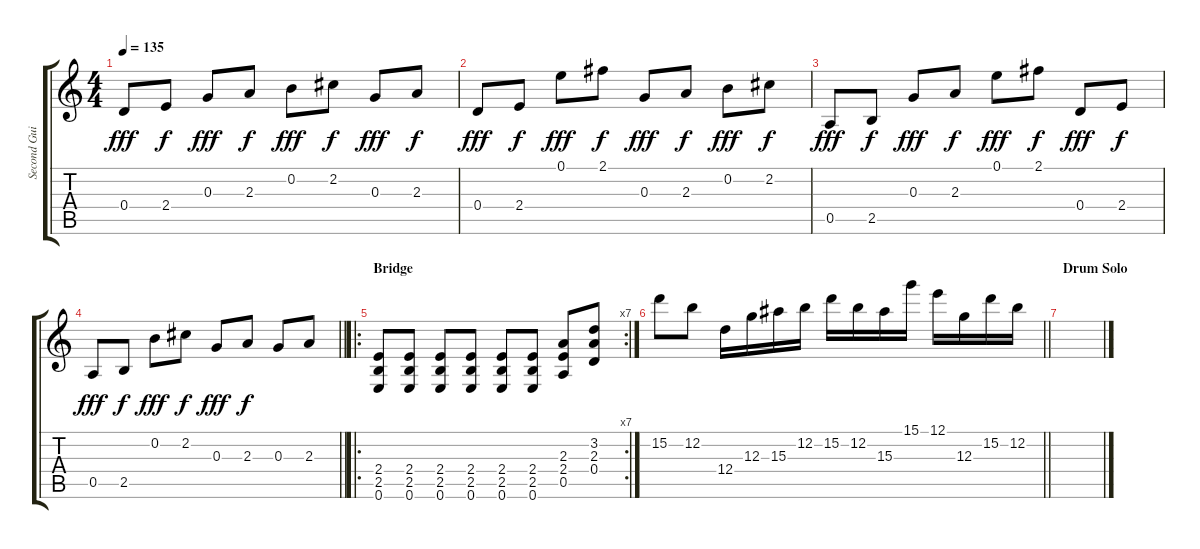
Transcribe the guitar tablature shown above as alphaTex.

\track ("Second Guitar" "Second Gui") {instrument overdrivenguitar}
\staff {score tabs}
\tuning (E4 B3 G3 D3 A2 E2) {hide}
\ts (4 4)
\tempo 135
\clef g2
\ks c
0.4.8{dy fff} 2.4.8{dy f} 0.3.8{dy fff} 2.3.8{dy f} 0.2.8{dy fff} 2.2.8{dy f} 0.3.8{dy fff} 2.3.8{dy f} |
0.4.8{dy fff} 2.4.8{dy f} 0.1.8{dy fff} 2.1.8{dy f} 0.3.8{dy fff} 2.3.8{dy f} 0.2.8{dy fff} 2.2.8{dy f} |
0.5.8{dy fff} 2.5.8{dy f} 0.3.8{dy fff} 2.3.8{dy f} 0.1.8{dy fff} 2.1.8{dy f} 0.4.8{dy fff} 2.4.8{dy f} |
\barLineRight lightlight
0.5.8{dy fff} 2.5.8{dy f} 0.2.8{dy fff} 2.2.8{dy f} 0.3.8{dy fff} 2.3.8{dy f} 0.3.8 2.3.8 |
\ro
\rc 7
\section ("" "Bridge")
(2.4 2.5 0.6).8 (2.4 2.5 0.6).8 (2.4 2.5 0.6).8 (2.4 2.5 0.6).8 (2.4 2.5 0.6).8 (2.4 2.5 0.6).8 (2.3 2.4 0.5).8 (3.2 2.3 0.4).8 |
\barLineRight lightlight
15.2.8 12.2.8 12.4.16 12.3.16 15.3.16 12.2.16 15.2.16 12.2.16 15.3.16 15.1.16 12.1.16 12.3.16 15.2.16 12.2.16 |
\section ("" "Drum Solo")
